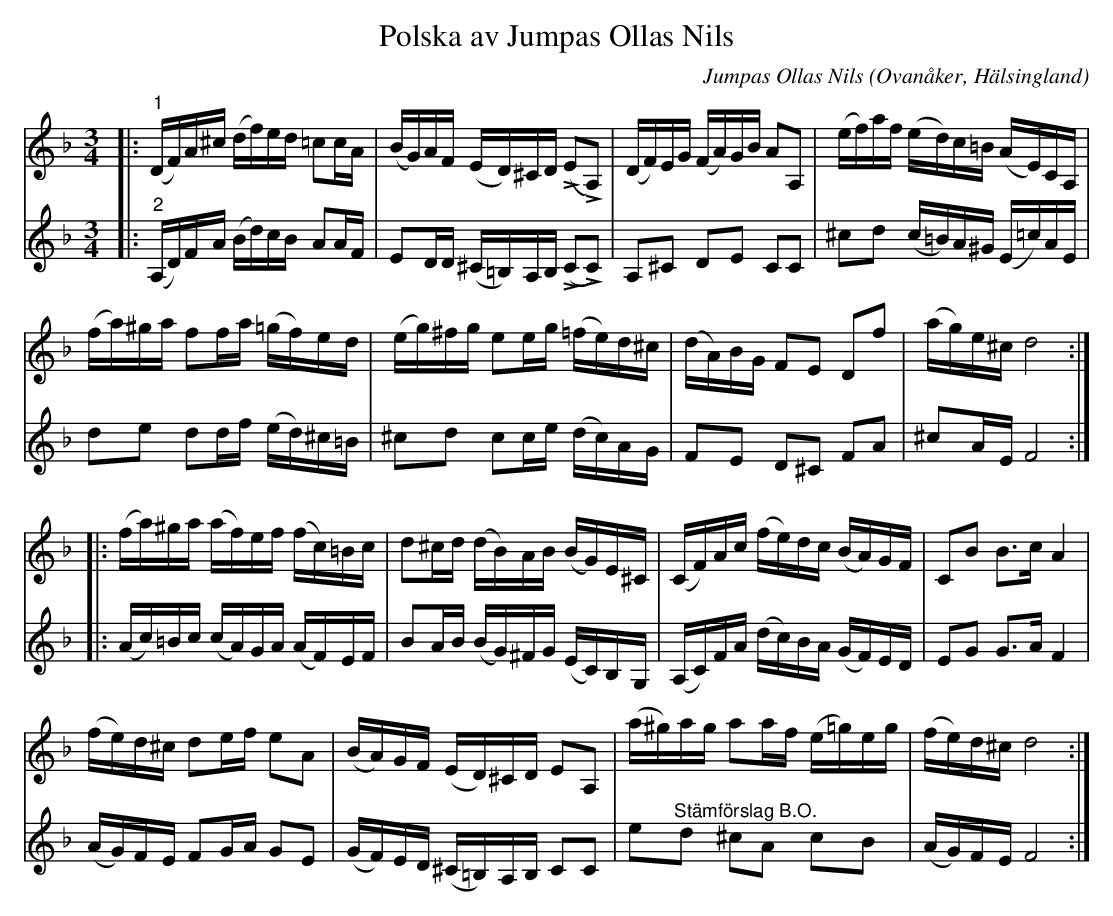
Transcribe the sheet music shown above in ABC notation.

X:1
T:Polska av Jumpas Ollas Nils
C:Jumpas Ollas Nils
O:Ovanåker, Hälsingland
L:1/16
M:3/4
K:Dm
V:1
|:"^1" (DF)A^c (df)ed =c2cA | (BG)AF (ED)^CD (!>!E2!>!A,2) | (DF)EG (FA)GB A2A,2 | (ef)af (ed)c=B (AE)CA, |
(fa)^ga f2fa (=gf)ed | (eg)^fg e2eg (=fe)d^c | (dA)BG F2E2 D2f2 | (ag)e^c d8 ::
(fa)^ga (af)ef (fc)=Bc | d2^cd (dB)AB (BG)E^C | (CF)Ac (fe)dc (BA)GF | C2B2 B2>c2 A4 |
 (fe)d^c d2ef e2A2 | (BA)GF (ED)^CD E2A,2 | (a^g)ag a2af (e=g)eg | (fe)d^c d8 :|
V:2
|:"^2" (A,D)FA (Bd)cB A2AF | E2DD (^C=B,)A,B, (!>!C2!>!C2) | A,2^C2 D2E2 C2C2 | ^c2d2 (c=B)A^G (E=c)AE |
 d2e2 d2df (ed)^c=B | ^c2d2 c2ce (dc)AG | F2E2 D2^C2 F2A2 | ^c2AE F8 ::
(Ac)=Bc (cA)GA (AF)EF | B2AB (BG)^FG (EC)B,G, | (A,C)FA (dc)BA (GF)ED | E2G2 G2>A2 F4 |
 (AG)FE F2GA G2E2 | (GF)ED (^C=B,)A,B, C2C2 | e2"^Stämförslag B.O."d2 ^c2A2 c2B2 | (AG)FE F8 :|
